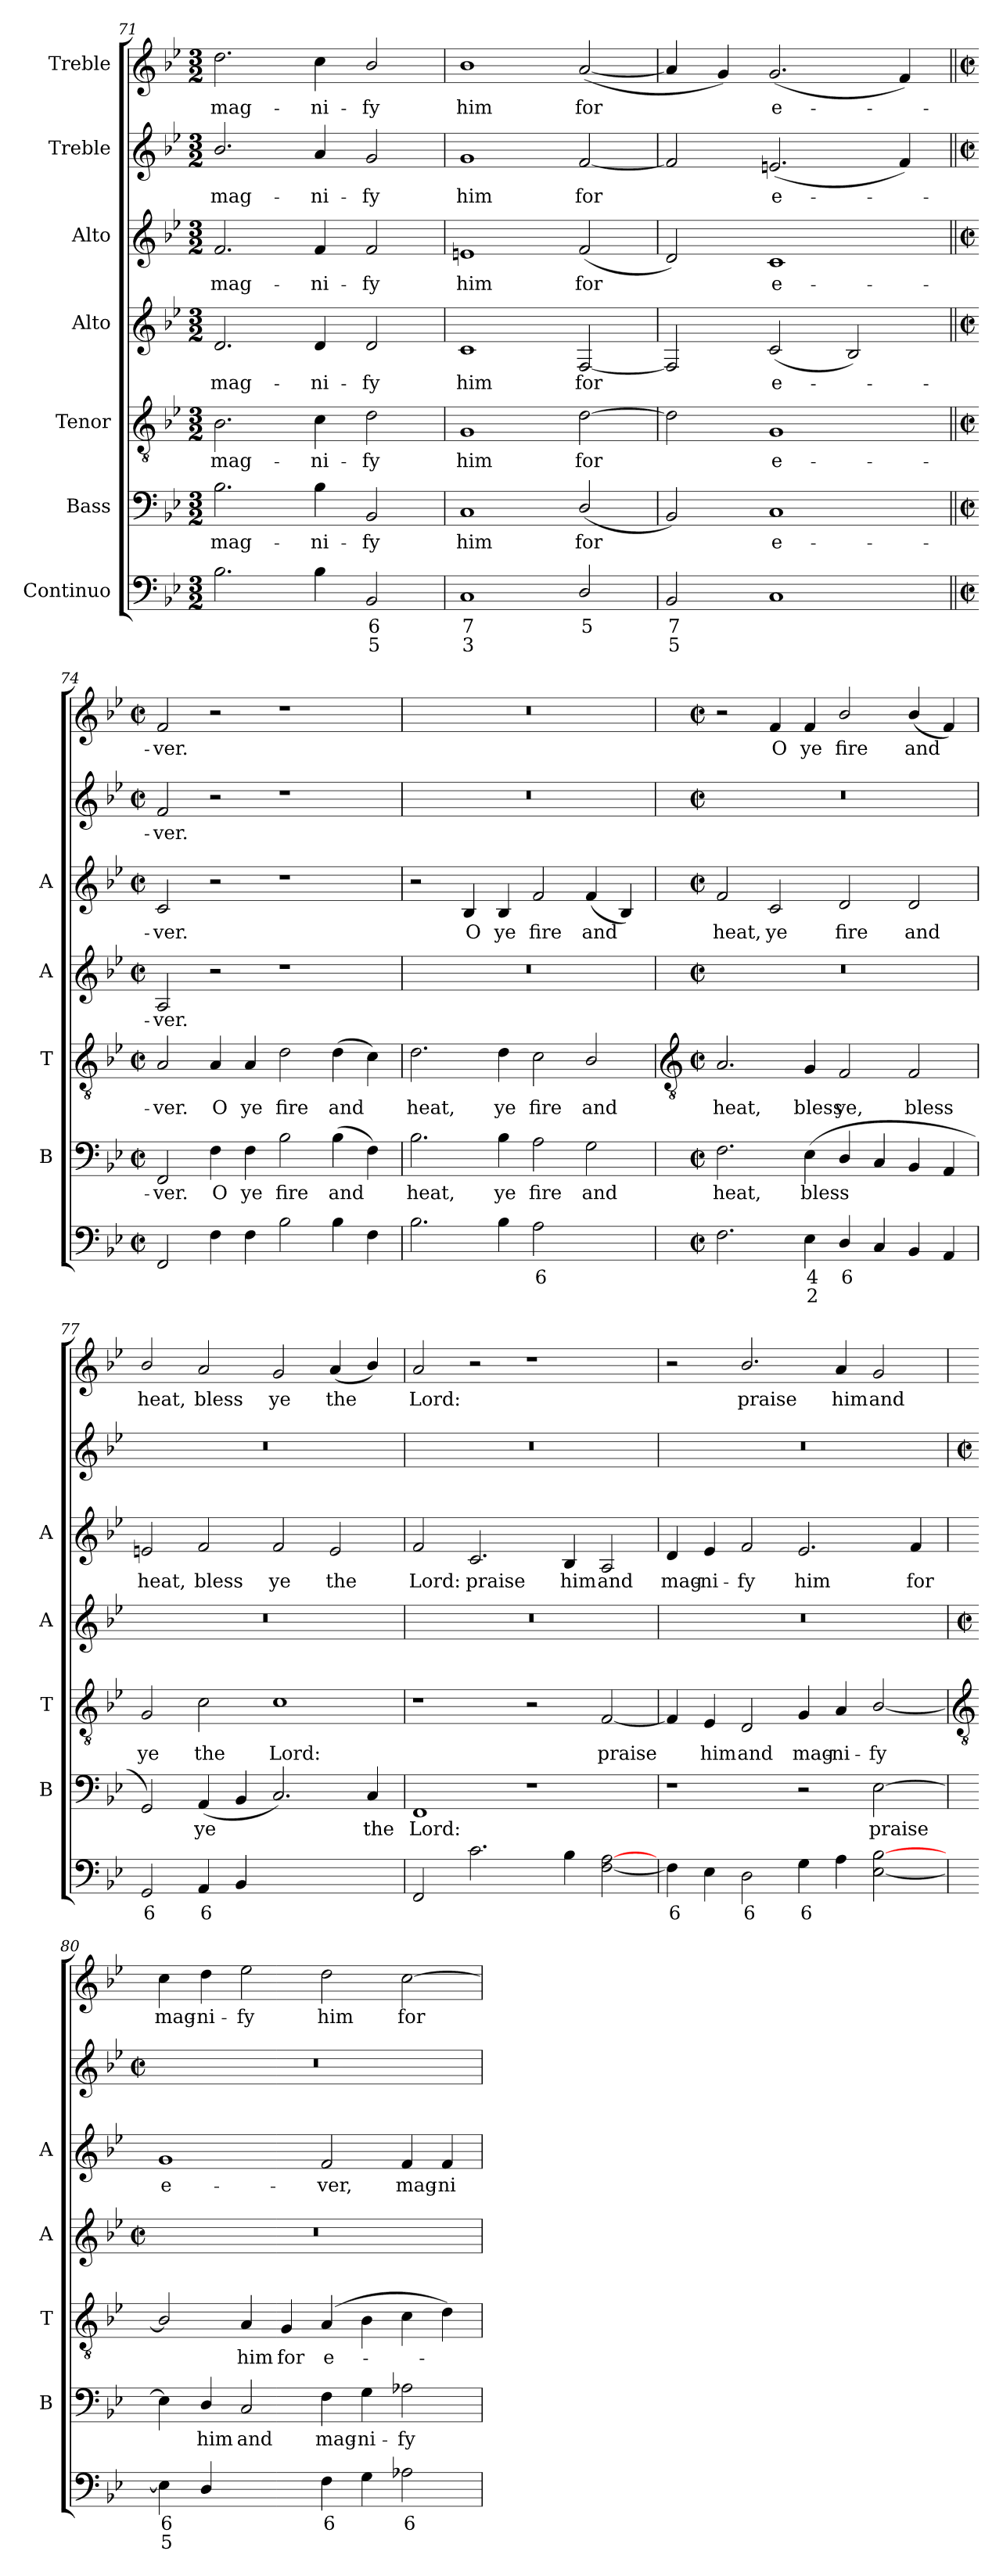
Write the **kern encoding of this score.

**kern	**text	**text	**kern	**text	**kern	**text	**kern	**text	**kern	**text	**kern	**text	**kern	**text
*part7	*part7	*part7	*part6	*part6	*part5	*part5	*part4	*part4	*part3	*part3	*part2	*part2	*part1	*part1
*staff7	*staff7	*staff7	*staff6	*staff6	*staff5	*staff5	*staff4	*staff4	*staff3	*staff3	*staff2	*staff2	*staff1	*staff1
*I"Continuo	*	*	*I"Bass	*	*I"Tenor	*	*I"Alto	*	*I"Alto	*	*I"Treble	*	*I"Treble	*
*	*	*	*I'B	*	*I'T	*	*I'A	*	*I'A	*	*	*	*	*
*clefF4	*	*	*clefF4	*	*clefGv2	*	*clefG2	*	*clefG2	*	*clefG2	*	*clefG2	*
*k[b-e-]	*	*	*k[b-e-]	*	*k[b-e-]	*	*k[b-e-]	*	*k[b-e-]	*	*k[b-e-]	*	*k[b-e-]	*
*B-:	*	*	*B-:	*	*B-:	*	*B-:	*	*B-:	*	*B-:	*	*B-:	*
*M3/2	*	*	*M3/2	*	*M3/2	*	*M3/2	*	*M3/2	*	*M3/2	*	*M3/2	*
=71	=71	=71	=71	=71	=71	=71	=71	=71	=71	=71	=71	=71	=71	=71
!	!	!	!	!LO:LY:b	!	!LO:LY:b	!	!LO:LY:b	!	!LO:LY:b	!	!LO:LY:b	!	!LO:LY:b
2.B-	.	.	2.B-	mag-	2.B-	mag-	2.d	mag-	2.f	mag-	2.b-/	mag-	2.dd	mag-
!	!	!	!	!LO:LY:b	!	!LO:LY:b	!	!LO:LY:b	!	!LO:LY:b	!	!LO:LY:b	!	!LO:LY:b
4B-	.	.	4B-	-ni-	4c	-ni-	4d	-ni-	4f	-ni-	4a	-ni-	4cc	-ni-
!	!LO:LY:b	!LO:LY:b	!	!LO:LY:b	!	!LO:LY:b	!	!LO:LY:b	!	!LO:LY:b	!	!LO:LY:b	!	!LO:LY:b
2BB-	6	5	2BB-	-fy	2d	-fy	2d	-fy	2f	-fy	2g	-fy	2b-/	-fy
=72	=72	=72	=72	=72	=72	=72	=72	=72	=72	=72	=72	=72	=72	=72
!	!LO:LY:b	!LO:LY:b	!	!LO:LY:b	!	!LO:LY:b	!	!LO:LY:b	!	!LO:LY:b	!	!LO:LY:b	!	!LO:LY:b
1C	7	3	1C	him	1G	him	1c	him	1en	him	1g	him	1b-	him
!	!LO:LY:b	!	!	!LO:LY:b	!	!LO:LY:b	!	!LO:LY:b	!	!LO:LY:b	!	!LO:LY:b	!	!LO:LY:b
2D/	5	.	(<2D/	for	[2d	for	[2F	for	(<2f	for	[2f	for	(<[2a	for
=73	=73	=73	=73	=73	=73	=73	=73	=73	=73	=73	=73	=73	=73	=73
!	!LO:LY:b	!LO:LY:b	!	!	!	!	!	!	!	!	!	!	!	!
2BB-	7	5	2BB-)	.	2d]	.	2F]	.	2d)	.	2f]	.	4a]	.
.	.	.	.	.	.	.	.	.	.	.	.	.	4g)	.
!	!	!	!	!LO:LY:b	!	!LO:LY:b	!	!LO:LY:b	!	!LO:LY:b	!	!LO:LY:b	!	!LO:LY:b
1C	.	.	1C	e-	1G	e-	(<2c	e-	1c	e-	(<2.en	e-	(<2.g	e-
.	.	.	.	.	.	.	2B-)	.	.	.	.	.	.	.
.	.	.	.	.	.	.	.	.	.	.	4f)	.	4f)	.
=74||	=74||	=74||	=74||	=74||	=74||	=74||	=74||	=74||	=74||	=74||	=74||	=74||	=74||	=74||
*M4/2	*	*	*M4/2	*	*M4/2	*	*M4/2	*	*M4/2	*	*M4/2	*	*M4/2	*
*met(c|)	*	*	*met(c|)	*	*met(c|)	*	*met(c|)	*	*met(c|)	*	*met(c|)	*	*met(c|)	*
!	!	!	!	!LO:LY:b	!	!LO:LY:b	!	!LO:LY:b	!	!LO:LY:b	!	!LO:LY:b	!	!LO:LY:b
2FF	.	.	2FF	-ver.	2A	-ver.	2A	ver.	2c	-ver.	2f	ver.	2f	ver.
!	!	!	!	!LO:LY:b	!	!LO:LY:b	!	!	!	!	!	!	!	!
4F	.	.	4F	O	4A	O	2r	.	2r	.	2r	.	2r	.
!	!	!	!	!LO:LY:b	!	!LO:LY:b	!	!	!	!	!	!	!	!
4F	.	.	4F	ye	4A	ye	.	.	.	.	.	.	.	.
!	!	!	!	!LO:LY:b	!	!LO:LY:b	!	!	!	!	!	!	!	!
2B-	.	.	2B-	fire	2d	fire	1r	.	1r	.	1r	.	1r	.
!	!	!	!	!LO:LY:b	!	!LO:LY:b	!	!	!	!	!	!	!	!
4B-	.	.	(>4B-	and	(>4d	and	.	.	.	.	.	.	.	.
4F	.	.	4F)	.	4c)	.	.	.	.	.	.	.	.	.
=75	=75	=75	=75	=75	=75	=75	=75	=75	=75	=75	=75	=75	=75	=75
!	!	!	!	!LO:LY:b	!	!LO:LY:b	!	!	!	!	!	!	!	!
2.B-	.	.	2.B-	heat,	2.d	heat,	0r	.	2r	.	0r	.	0r	.
!	!	!	!	!	!	!	!	!	!	!LO:LY:b	!	!	!	!
.	.	.	.	.	.	.	.	.	4B-	O	.	.	.	.
!	!	!	!	!LO:LY:b	!	!LO:LY:b	!	!	!	!LO:LY:b	!	!	!	!
4B-	.	.	4B-	ye	4d	ye	.	.	4B-	ye	.	.	.	.
!	!LO:LY:b	!	!	!LO:LY:b	!	!LO:LY:b	!	!	!	!LO:LY:b	!	!	!	!
2A	6	.	2A	fire	2c	fire	.	.	2f	fire	.	.	.	.
!	!LO:LY:b	!	!	!LO:LY:b	!	!LO:LY:b	!	!	!	!LO:LY:b	!	!	!	!
[4Gyy	7	.	2G	and	2B-/	and	.	.	(<4f	and	.	.	.	.
!	!LO:LY:b	!	!	!	!	!	!	!	!	!	!	!	!	!
4Gyy]	6	.	.	.	.	.	.	.	4B-)	.	.	.	.	.
!!LO:LB:g=z
=76	=76	=76	=76	=76	=76	=76	=76	=76	=76	=76	=76	=76	=76	=76
*	*	*	*	*	*clefGv2	*	*	*	*	*	*	*	*	*
*M4/2	*	*	*M4/2	*	*M4/2	*	*M4/2	*	*M4/2	*	*M4/2	*	*M4/2	*
*met(c|)	*	*	*met(c|)	*	*met(c|)	*	*met(c|)	*	*met(c|)	*	*met(c|)	*	*met(c|)	*
!	!	!	!	!LO:LY:b	!	!LO:LY:b	!	!	!	!LO:LY:b	!	!	!	!
2.F	.	.	2.F	heat,	2.A	heat,	0r	.	2f	heat,	0r	.	2r	.
!	!	!	!	!	!	!	!	!	!	!LO:LY:b	!	!	!	!LO:LY:b
.	.	.	.	.	.	.	.	.	2c	ye	.	.	4f	O
!	!LO:LY:b	!LO:LY:b	!	!LO:LY:b	!	!LO:LY:b	!	!	!	!	!	!	!	!LO:LY:b
4E-	4	2	(<4E-	bless	4G	bless	.	.	.	.	.	.	4f	ye
!	!LO:LY:b	!	!	!	!	!LO:LY:b	!	!	!	!LO:LY:b	!	!	!	!LO:LY:b
4D/	6	.	4D/	.	2F	ye,	.	.	2d	fire	.	.	2b-/	fire
4C	.	.	4C	.	.	.	.	.	.	.	.	.	.	.
!	!	!	!	!	!	!LO:LY:b	!	!	!	!LO:LY:b	!	!	!	!LO:LY:b
4BB-	.	.	4BB-	.	2F	bless	.	.	2d	and	.	.	(<4b-/	and
4AA	.	.	4AA	.	.	.	.	.	.	.	.	.	4f)	.
=77	=77	=77	=77	=77	=77	=77	=77	=77	=77	=77	=77	=77	=77	=77
!	!LO:LY:b	!	!	!	!	!LO:LY:b	!	!	!	!LO:LY:b	!	!	!	!LO:LY:b
2GG	6	.	2GG)	.	2G	ye	0r	.	2en	heat,	0r	.	2b-/	heat,
!	!LO:LY:b	!	!	!LO:LY:b	!	!LO:LY:b	!	!	!	!LO:LY:b	!	!	!	!LO:LY:b
4AA	6	.	(<4AA	ye	2c	the	.	.	2f	bless	.	.	2a	bless
4BB-	.	.	4BB-	.	.	.	.	.	.	.	.	.	.	.
!	!LO:LY:b	!	!	!	!	!LO:LY:b	!	!	!	!LO:LY:b	!	!	!	!LO:LY:b
[2Cyy	4	.	2.C)	.	1c	Lord:	.	.	2f	ye	.	.	2g	ye
!	!LO:LY:b	!	!	!	!	!	!	!	!	!LO:LY:b	!	!	!	!LO:LY:b
2Cyy]	3	.	.	.	.	.	.	.	2e	the	.	.	(<4a	the
!	!	!	!	!LO:LY:b	!	!	!	!	!	!	!	!	!	!
.	.	.	4C	the	.	.	.	.	.	.	.	.	4b-/)	.
=78	=78	=78	=78	=78	=78	=78	=78	=78	=78	=78	=78	=78	=78	=78
!	!	!	!	!LO:LY:b	!	!	!	!	!	!LO:LY:b	!	!	!	!LO:LY:b
2FF	.	.	1FF	Lord:	1r	.	0r	.	2f	Lord:	0r	.	2a	Lord:
!	!	!	!	!	!	!	!	!	!	!LO:LY:b	!	!	!	!
2.c	.	.	.	.	.	.	.	.	2.c	praise	.	.	2r	.
.	.	.	1r	.	2r	.	.	.	.	.	.	.	1r	.
!	!	!	!	!	!	!	!	!	!	!LO:LY:b	!	!	!	!
4B-	.	.	.	.	.	.	.	.	4B-	him	.	.	.	.
!	!	!	!	!	!	!LO:LY:b	!	!	!	!LO:LY:b	!	!	!	!
[2F [2A	.	.	.	.	[2F	praise	.	.	2A	and	.	.	.	.
=79	=79	=79	=79	=79	=79	=79	=79	=79	=79	=79	=79	=79	=79	=79
!	!LO:LY:b	!	!	!	!	!	!	!	!	!LO:LY:b	!	!	!	!
4F]	6	.	1r	.	4F]	.	0r	.	4d	mag-	0r	.	2r	.
!	!	!	!	!	!	!LO:LY:b	!	!	!	!LO:LY:b	!	!	!	!
4E-	.	.	.	.	4E-	him	.	.	4e-	-ni-	.	.	.	.
!	!LO:LY:b	!	!	!	!	!LO:LY:b	!	!	!	!LO:LY:b	!	!	!	!LO:LY:b
2D	6	.	.	.	2D	and	.	.	2f	-fy	.	.	2.b-/	praise
!	!LO:LY:b	!	!	!	!	!LO:LY:b	!	!	!	!LO:LY:b	!	!	!	!
4G	6	.	2r	.	4G	mag-	.	.	2.e-	him	.	.	.	.
!	!	!	!	!	!	!LO:LY:b	!	!	!	!	!	!	!	!LO:LY:b
4A	.	.	.	.	4A	-ni-	.	.	.	.	.	.	4a	him
!	!	!	!	!LO:LY:b	!	!LO:LY:b	!	!	!	!	!	!	!	!LO:LY:b
[2E- [2B-	.	.	[2E-	praise	[2B-/	-fy	.	.	.	.	.	.	2g	and
!	!	!	!	!	!	!	!	!	!	!LO:LY:b	!	!	!	!
.	.	.	.	.	.	.	.	.	4f	for	.	.	.	.
!!LO:LB:g=z
=80	=80	=80	=80	=80	=80	=80	=80	=80	=80	=80	=80	=80	=80	=80
*	*	*	*	*	*clefGv2	*	*	*	*	*	*	*	*	*
*	*	*	*	*	*	*	*M4/2	*	*	*	*M4/2	*	*	*
*	*	*	*	*	*	*	*met(c|)	*	*	*	*met(c|)	*	*	*
!	!LO:LY:b	!LO:LY:b	!	!	!	!	!	!	!	!LO:LY:b	!	!	!	!LO:LY:b
4E-]	6	5	4E-]	.	2B-/]	.	0r	.	1g	e-	0r	.	4cc	mag-
!	!	!	!	!LO:LY:b	!	!	!	!	!	!	!	!	!	!LO:LY:b
4D/	.	.	4D/	him	.	.	.	.	.	.	.	.	4dd	-ni-
!	!LO:LY:b	!	!	!LO:LY:b	!	!LO:LY:b	!	!	!	!	!	!	!	!LO:LY:b
[4Cyy	6	.	2C	and	4A	him	.	.	.	.	.	.	2ee-	-fy
!	!LO:LY:b	!	!	!	!	!LO:LY:b	!	!	!	!	!	!	!	!
4Cyy]	5	.	.	.	4G	for	.	.	.	.	.	.	.	.
!	!LO:LY:b	!	!	!LO:LY:b	!	!LO:LY:b	!	!	!	!LO:LY:b	!	!	!	!LO:LY:b
4F	6	.	4F	mag-	(>4A	e-	.	.	2f	-ver,	.	.	2dd	him
!	!	!	!	!LO:LY:b	!	!	!	!	!	!	!	!	!	!
4G	.	.	4G	-ni-	4B-	.	.	.	.	.	.	.	.	.
!	!LO:LY:b	!	!	!LO:LY:b	!	!	!	!	!	!LO:LY:b	!	!	!	!LO:LY:b
2A-X	6	.	2A-X	-fy	4c	.	.	.	4f	mag-	.	.	[2cc	for
!	!	!	!	!	!	!	!	!	!	!LO:LY:b	!	!	!	!
.	.	.	.	.	4d)	.	.	.	4f	-ni-	.	.	.	.
=	=	=	=	=	=	=	=	=	=	=	=	=	=	=
*-	*-	*-	*-	*-	*-	*-	*-	*-	*-	*-	*-	*-	*-	*-
